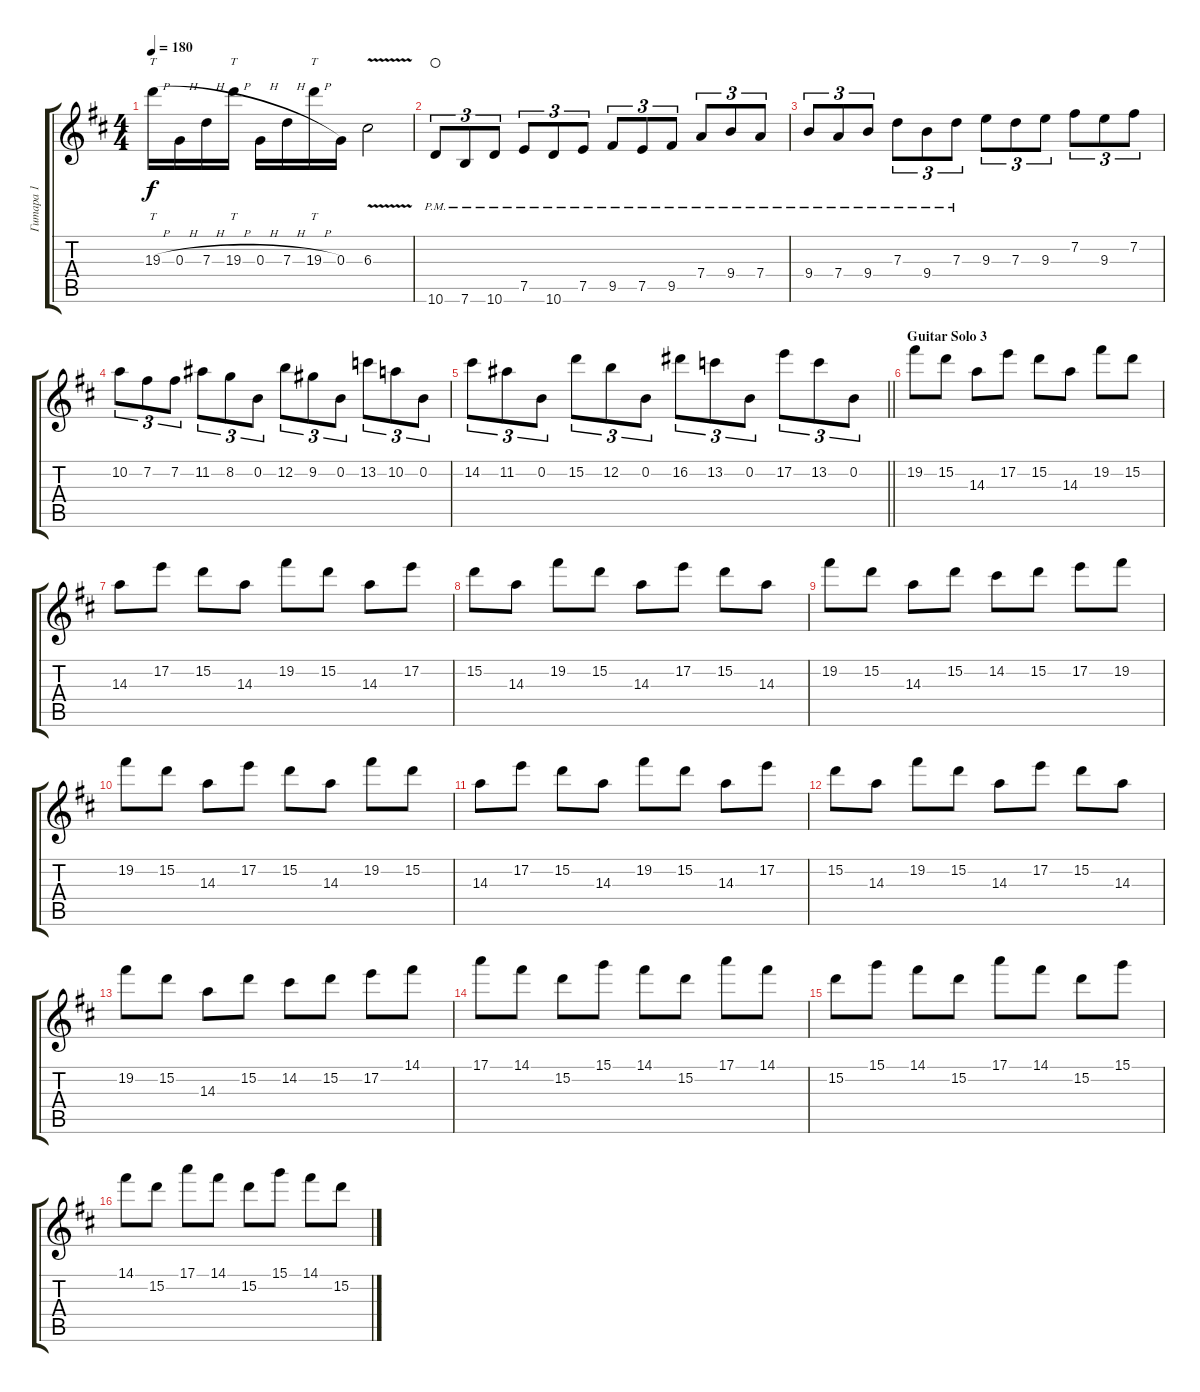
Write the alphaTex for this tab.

\track ("Гитара 1" "Гитара 1") {instrument distortionguitar}
\staff {score tabs}
\tuning (E4 B3 G3 D3 A2 E2) {hide}
\ts (4 4)
\tempo 180
\clef g2
\ks bminor
19.3{h}.16{tt dy f} 0.3{h}.16 7.3{h}.16 19.3{h}.16{tt} 0.3{h}.16 7.3{h}.16 19.3{h}.16{tt} 0.3.16 6.3{v}.2 |
10.6{pm}.8{tu (3 2) waho} 7.6{pm}.8{tu (3 2)} 10.6{pm}.8{tu (3 2)} 7.5{pm}.8{tu (3 2)} 10.6{pm}.8{tu (3 2)} 7.5{pm}.8{tu (3 2)} 9.5{pm}.8{tu (3 2)} 7.5{pm}.8{tu (3 2)} 9.5{pm}.8{tu (3 2)} 7.4{pm}.8{tu (3 2)} 9.4{pm}.8{tu (3 2)} 7.4{pm}.8{tu (3 2)} |
9.4{pm}.8{tu (3 2)} 7.4{pm}.8{tu (3 2)} 9.4{pm}.8{tu (3 2)} 7.3{pm}.8{tu (3 2)} 9.4{pm}.8{tu (3 2)} 7.3{pm}.8{tu (3 2)} 9.3.8{tu (3 2)} 7.3.8{tu (3 2)} 9.3.8{tu (3 2)} 7.2.8{tu (3 2)} 9.3.8{tu (3 2)} 7.2.8{tu (3 2)} |
10.2.8{tu (3 2)} 7.2.8{tu (3 2)} 7.2.8{tu (3 2)} 11.2.8{tu (3 2)} 8.2.8{tu (3 2)} 0.2.8{tu (3 2)} 12.2.8{tu (3 2)} 9.2.8{tu (3 2)} 0.2.8{tu (3 2)} 13.2.8{tu (3 2)} 10.2.8{tu (3 2)} 0.2.8{tu (3 2)} |
\barLineRight lightlight
14.2.8{tu (3 2)} 11.2.8{tu (3 2)} 0.2.8{tu (3 2)} 15.2.8{tu (3 2)} 12.2.8{tu (3 2)} 0.2.8{tu (3 2)} 16.2.8{tu (3 2)} 13.2.8{tu (3 2)} 0.2.8{tu (3 2)} 17.2.8{tu (3 2)} 13.2.8{tu (3 2)} 0.2.8{tu (3 2) volume 8} |
\section ("" "Guitar Solo 3")
19.2.8 15.2.8 14.3.8 17.2.8 15.2.8 14.3.8 19.2.8 15.2.8 |
14.3.8 17.2.8 15.2.8 14.3.8 19.2.8 15.2.8 14.3.8 17.2.8 |
15.2.8 14.3.8 19.2.8 15.2.8 14.3.8 17.2.8 15.2.8 14.3.8 |
19.2.8 15.2.8 14.3.8 15.2.8 14.2.8 15.2.8 17.2.8 19.2.8 |
19.2.8 15.2.8 14.3.8 17.2.8 15.2.8 14.3.8 19.2.8 15.2.8 |
14.3.8 17.2.8 15.2.8 14.3.8 19.2.8 15.2.8 14.3.8 17.2.8 |
15.2.8 14.3.8 19.2.8 15.2.8 14.3.8 17.2.8 15.2.8 14.3.8 |
19.2.8 15.2.8 14.3.8 15.2.8 14.2.8 15.2.8 17.2.8 14.1.8 |
17.1.8 14.1.8 15.2.8 15.1.8 14.1.8 15.2.8 17.1.8 14.1.8 |
15.2.8 15.1.8 14.1.8 15.2.8 17.1.8 14.1.8 15.2.8 15.1.8 |
14.1.8 15.2.8 17.1.8 14.1.8 15.2.8 15.1.8 14.1.8 15.2.8
